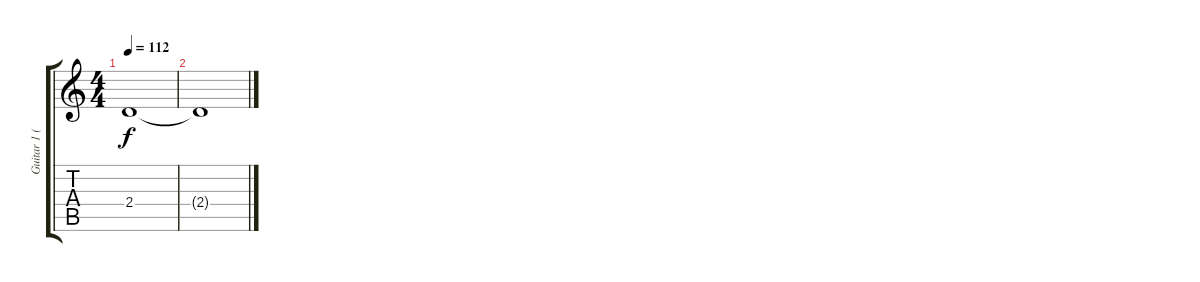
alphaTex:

\track ("Guitar 1 (Distortion)" "Guitar 1 (") {instrument distortionguitar}
\staff {score tabs}
\tuning (D4 A3 F3 C3 G2 D2) {hide}
\ts (4 4)
\tempo 112
\clef g2
\ks c
2.4{t}.1{dy f} |
2.4{t}.1
